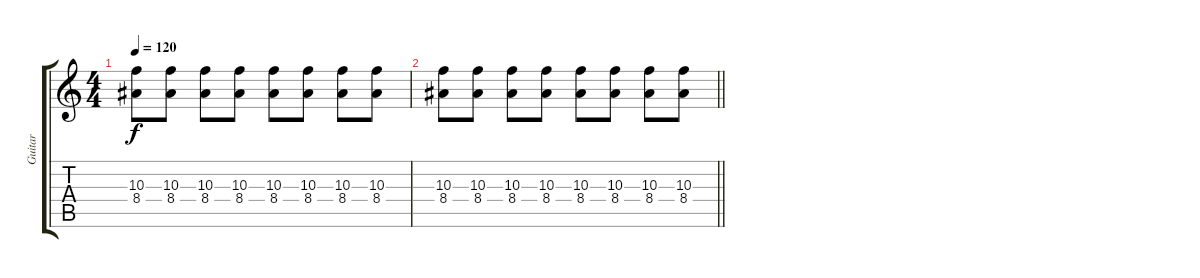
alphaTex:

\track ("Guitar" "Guitar") {instrument electricguitarmuted}
\staff {score tabs}
\tuning (E4 B3 G3 D3 A2 E2) {hide}
\ts (4 4)
\tempo 120
\clef g2
\ks c
(10.3 8.4).8{dy f volume 1} (10.3 8.4).8 (10.3 8.4).8 (10.3 8.4).8 (10.3 8.4).8 (10.3 8.4).8 (10.3 8.4).8 (10.3 8.4).8 |
\barLineRight lightlight
(10.3 8.4).8 (10.3 8.4).8 (10.3 8.4).8 (10.3 8.4).8 (10.3 8.4).8 (10.3 8.4).8 (10.3 8.4).8 (10.3 8.4).8
